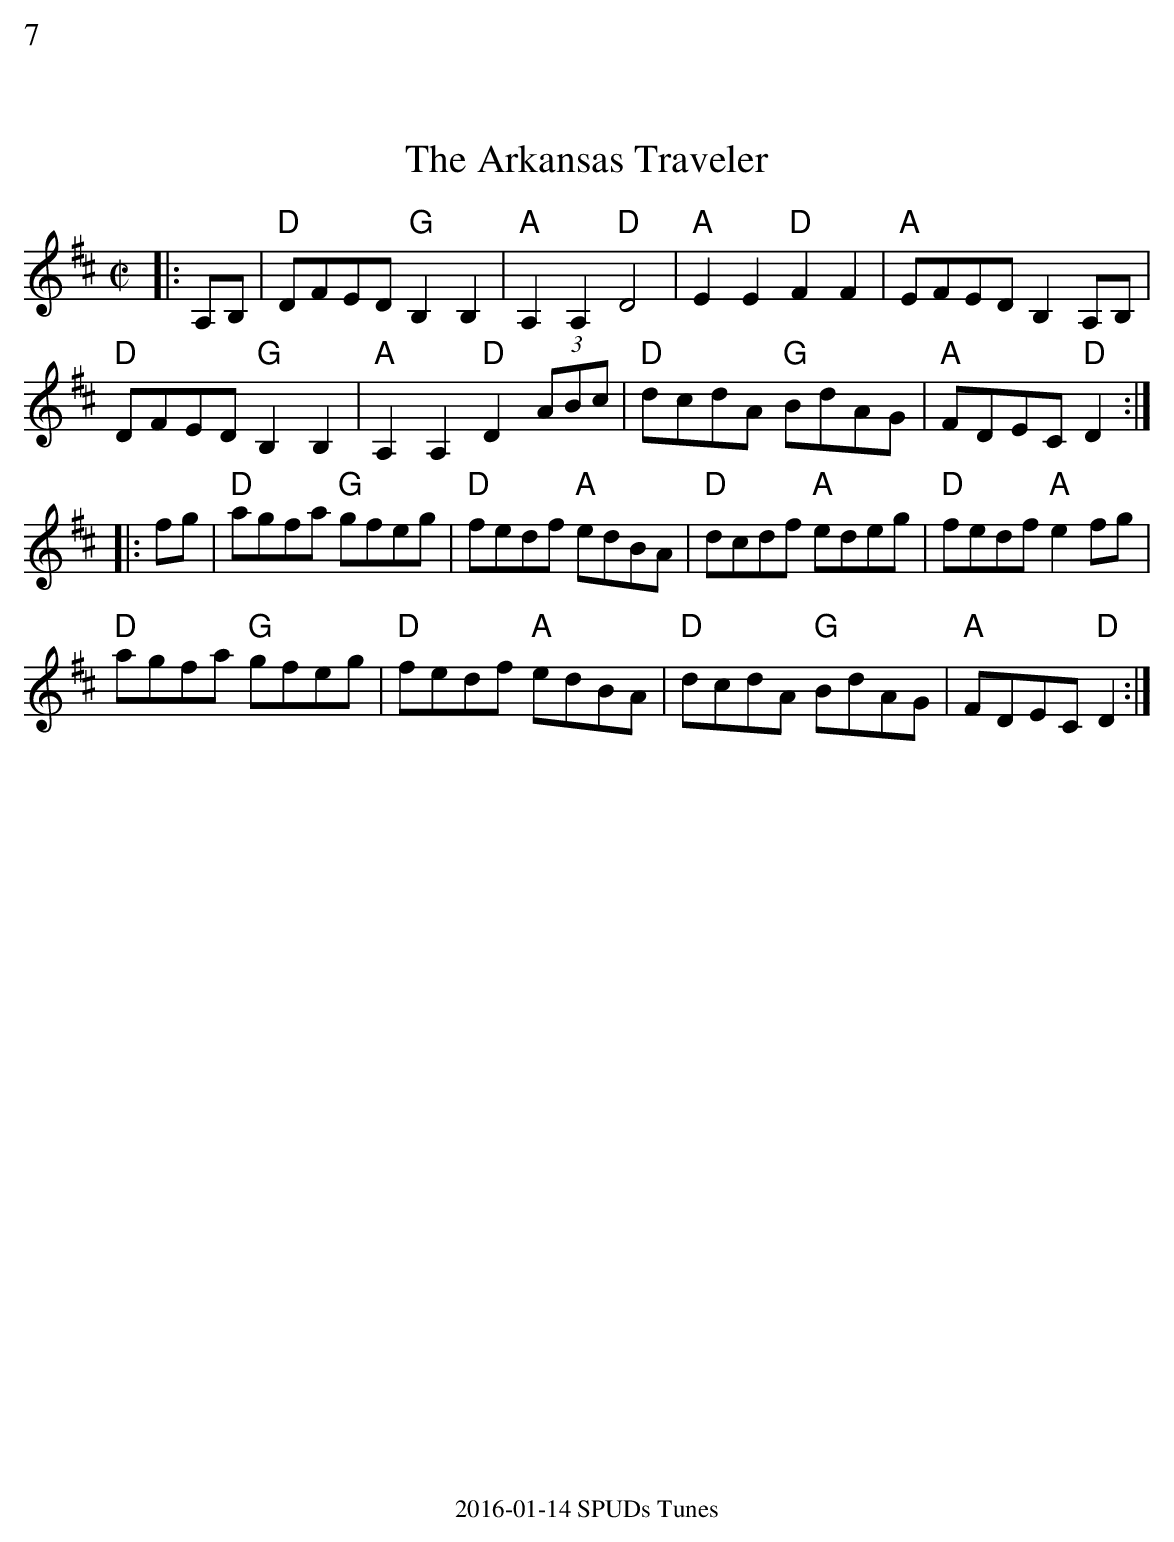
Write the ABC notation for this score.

X:1
%%text 7
T: The Arkansas Traveler
M:C|
L: 1/8
K: D
|:A,B,|"D"DFED "G"B,2B,2|"A"A,2A,2 "D"D4|"A"E2E2 "D"F2F2|"A"EFED B,2 A,B,|
"D"DFED "G"B,2B,2|"A"A,2A,2 "D"D2 (3ABc|"D"dcdA "G"BdAG|"A"FDEC "D"D2:|
|:fg|"D"agfa "G"gfeg|"D"fedf "A"edBA|"D"dcdf "A"edeg|"D"fedf "A"e2fg|
"D"agfa "G"gfeg|"D"fedf "A"edBA|"D"dcdA "G"BdAG|"A"FDEC "D"D2:|
